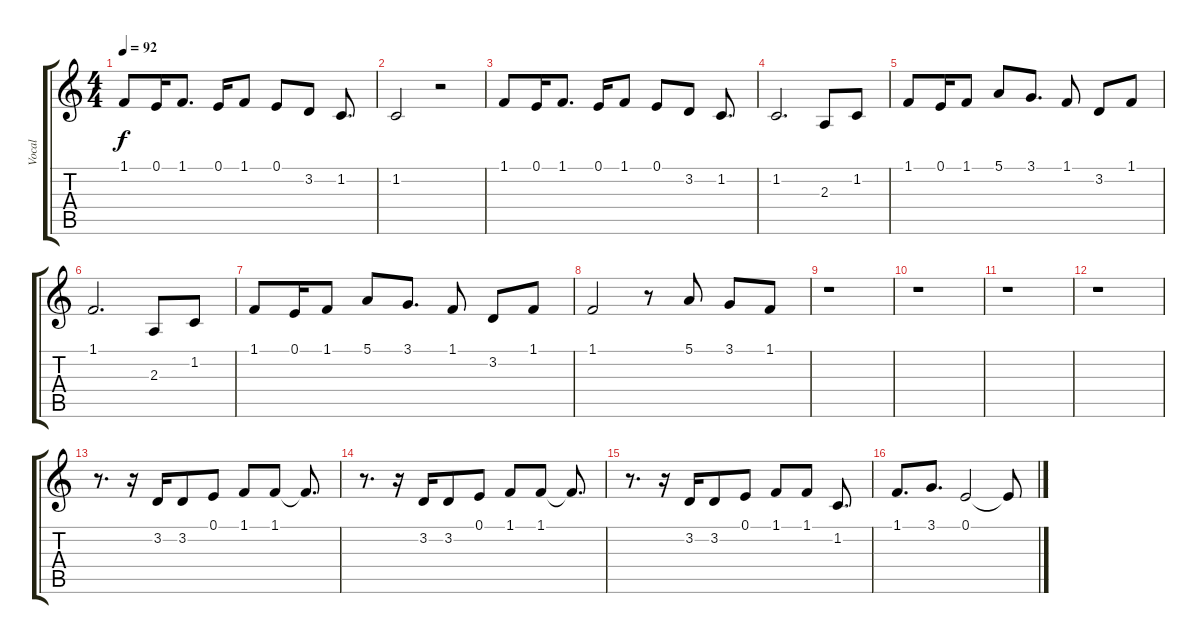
\track ("Vocal" "Vocal") {instrument flute}
\staff {score tabs}
\tuning (E4 B3 G3 D3 A2 E2) {hide}
\ts (4 4)
\tempo 92
\clef g2
\ks c
1.1.8{dy f} 0.1.16 1.1.8{d} 0.1.16 1.1.8 0.1.8 3.2.8 1.2.8{d} |
1.2.2 r.2 |
1.1.8 0.1.16 1.1.8{d} 0.1.16 1.1.8 0.1.8 3.2.8 1.2.8{d} |
1.2.2{d} 2.3.8 1.2.8 |
1.1.8 0.1.16 1.1.8 5.1.8 3.1.8{d} 1.1.8 3.2.8 1.1.8 |
1.1.2{d} 2.3.8 1.2.8 |
1.1.8 0.1.16 1.1.8 5.1.8 3.1.8{d} 1.1.8 3.2.8 1.1.8 |
1.1.2 r.8 5.1.8 3.1.8 1.1.8 |
r.1 |
r.1 |
r.1 |
r.1 |
r.8{d} r.16 3.2.16 3.2.8 0.1.8 1.1.8 1.1.8 1.1{t}.8{d} |
r.8{d} r.16 3.2.16 3.2.8 0.1.8 1.1.8 1.1.8 1.1{t}.8{d} |
r.8{d} r.16 3.2.16 3.2.8 0.1.8 1.1.8 1.1.8 1.2.8{d} |
1.1.8{d} 3.1.8{d} 0.1.2 0.1{t}.8
